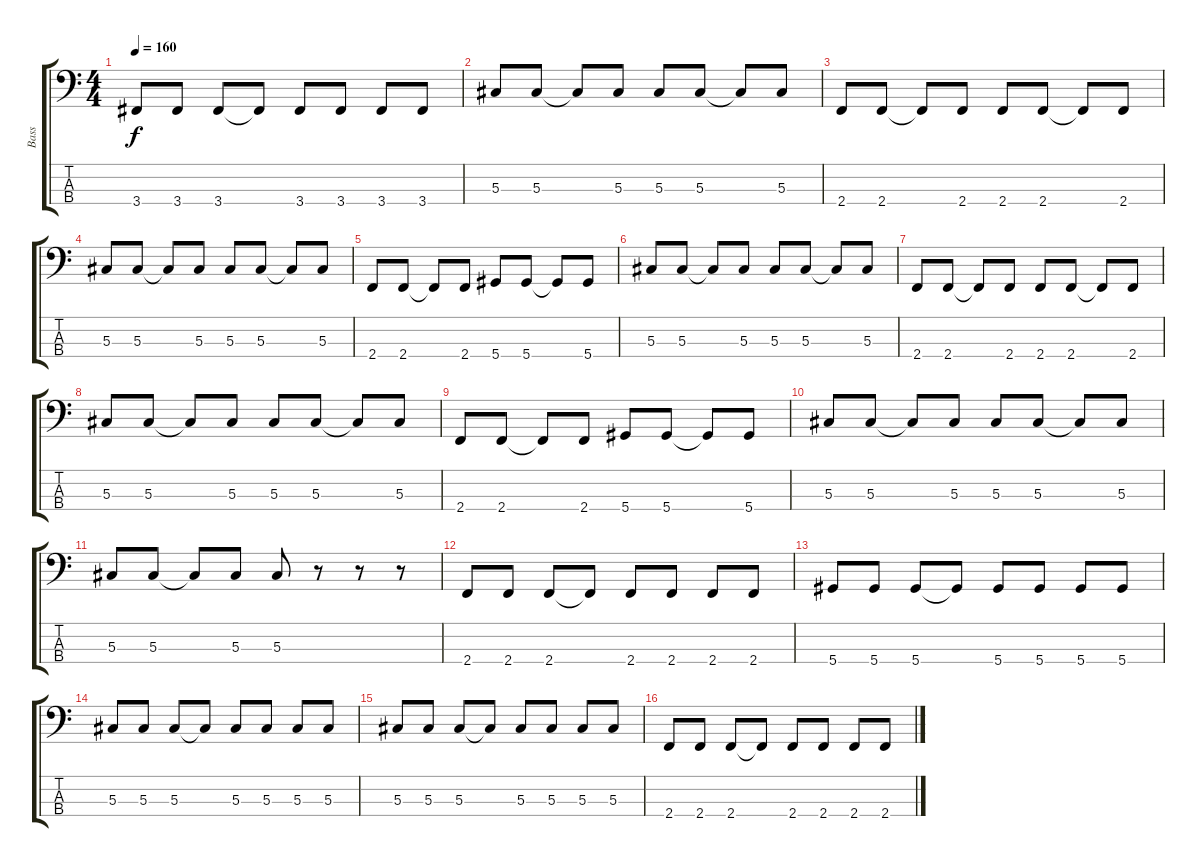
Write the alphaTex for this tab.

\track ("Bass" "Bass") {instrument electricbasspick}
\staff {score tabs}
\tuning (Gb2 Db2 Ab1 Eb1) {hide}
\ts (4 4)
\tempo 160
\clef f4
\ks c
3.4.8{dy f} 3.4.8 3.4.8 3.4{t}.8 3.4.8 3.4.8 3.4.8 3.4.8 |
5.3.8 5.3.8 5.3{t}.8 5.3.8 5.3.8 5.3.8 5.3{t}.8 5.3.8 |
2.4.8 2.4.8 2.4{t}.8 2.4.8 2.4.8 2.4.8 2.4{t}.8 2.4.8 |
5.3.8 5.3.8 5.3{t}.8 5.3.8 5.3.8 5.3.8 5.3{t}.8 5.3.8 |
2.4.8 2.4.8 2.4{t}.8 2.4.8 5.4.8 5.4.8 5.4{t}.8 5.4.8 |
5.3.8 5.3.8 5.3{t}.8 5.3.8 5.3.8 5.3.8 5.3{t}.8 5.3.8 |
2.4.8 2.4.8 2.4{t}.8 2.4.8 2.4.8 2.4.8 2.4{t}.8 2.4.8 |
5.3.8 5.3.8 5.3{t}.8 5.3.8 5.3.8 5.3.8 5.3{t}.8 5.3.8 |
2.4.8 2.4.8 2.4{t}.8 2.4.8 5.4.8 5.4.8 5.4{t}.8 5.4.8 |
5.3.8 5.3.8 5.3{t}.8 5.3.8 5.3.8 5.3.8 5.3{t}.8 5.3.8 |
5.3.8 5.3.8 5.3{t}.8 5.3.8 5.3.8 r.8 r.8 r.8 |
2.4.8 2.4.8 2.4.8 2.4{t}.8 2.4.8 2.4.8 2.4.8 2.4.8 |
5.4.8 5.4.8 5.4.8 5.4{t}.8 5.4.8 5.4.8 5.4.8 5.4.8 |
5.3.8 5.3.8 5.3.8 5.3{t}.8 5.3.8 5.3.8 5.3.8 5.3.8 |
5.3.8 5.3.8 5.3.8 5.3{t}.8 5.3.8 5.3.8 5.3.8 5.3.8 |
2.4.8 2.4.8 2.4.8 2.4{t}.8 2.4.8 2.4.8 2.4.8 2.4.8
